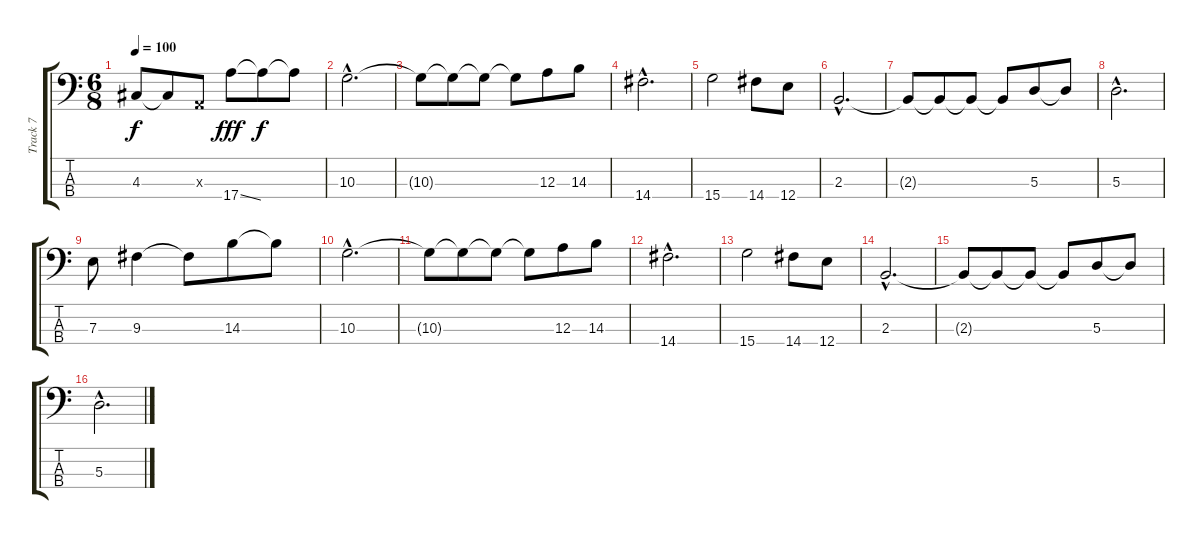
\track ("Track 7" "Track 7") {instrument electricbassfinger}
\staff {score tabs}
\tuning (G2 D2 A1 E1) {hide}
\ts (6 8)
\tempo 100
\clef f4
\ks c
4.3.8{dy f} 4.3{t}.8 0.3{x}.8 17.4{ss}.8{dy fff} 17.4{t}.8{dy f} 17.4{t}.8 |
10.3{hac}.2{d} |
10.3{t}.8 10.3{t}.8 10.3{t}.8 10.3{t}.8 12.3.8 14.3.8 |
14.4{hac}.2{d} |
15.4.2 14.4.8 12.4.8 |
2.3{hac}.2{d} |
2.3{t}.8 2.3{t}.8 2.3{t}.8 2.3{t}.8 5.3.8 5.3{t}.8 |
5.3{hac}.2{d} |
7.3.8 9.3.4 9.3{t}.8 14.3.8 14.3{t}.8 |
10.3{hac}.2{d} |
10.3{t}.8 10.3{t}.8 10.3{t}.8 10.3{t}.8 12.3.8 14.3.8 |
14.4{hac}.2{d} |
15.4.2 14.4.8 12.4.8 |
2.3{hac}.2{d} |
2.3{t}.8 2.3{t}.8 2.3{t}.8 2.3{t}.8 5.3.8 5.3{t}.8 |
5.3{hac}.2{d}
